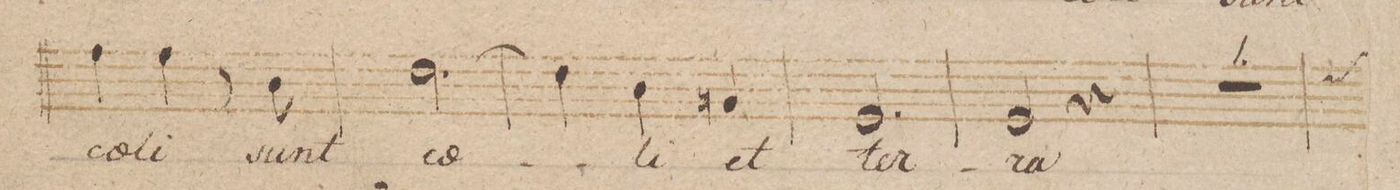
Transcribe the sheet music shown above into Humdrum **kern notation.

**kern	**text	**dynam
*I"Canto	*	*
*clefC1	*	*
*k[b-]	*	*
*met(c)	*	*
*M3/4	*	*
4dd\	coe-	.
4dd\	-li	.
8r	.	.
8g\	sunt	.
=18	=18	=18
[2.b-\	coe-	.
=19	=19	=19
4b-\]	.	.
4g\	-li	.
4en/	et	.
=20	=20	=20
2.c/	ter-	.
=21	=21	=21
2c/	-ra	.
4r	.	.
=22	=22	=22
2.r	.	.
=23	=23	=23
*-	*-	*-
